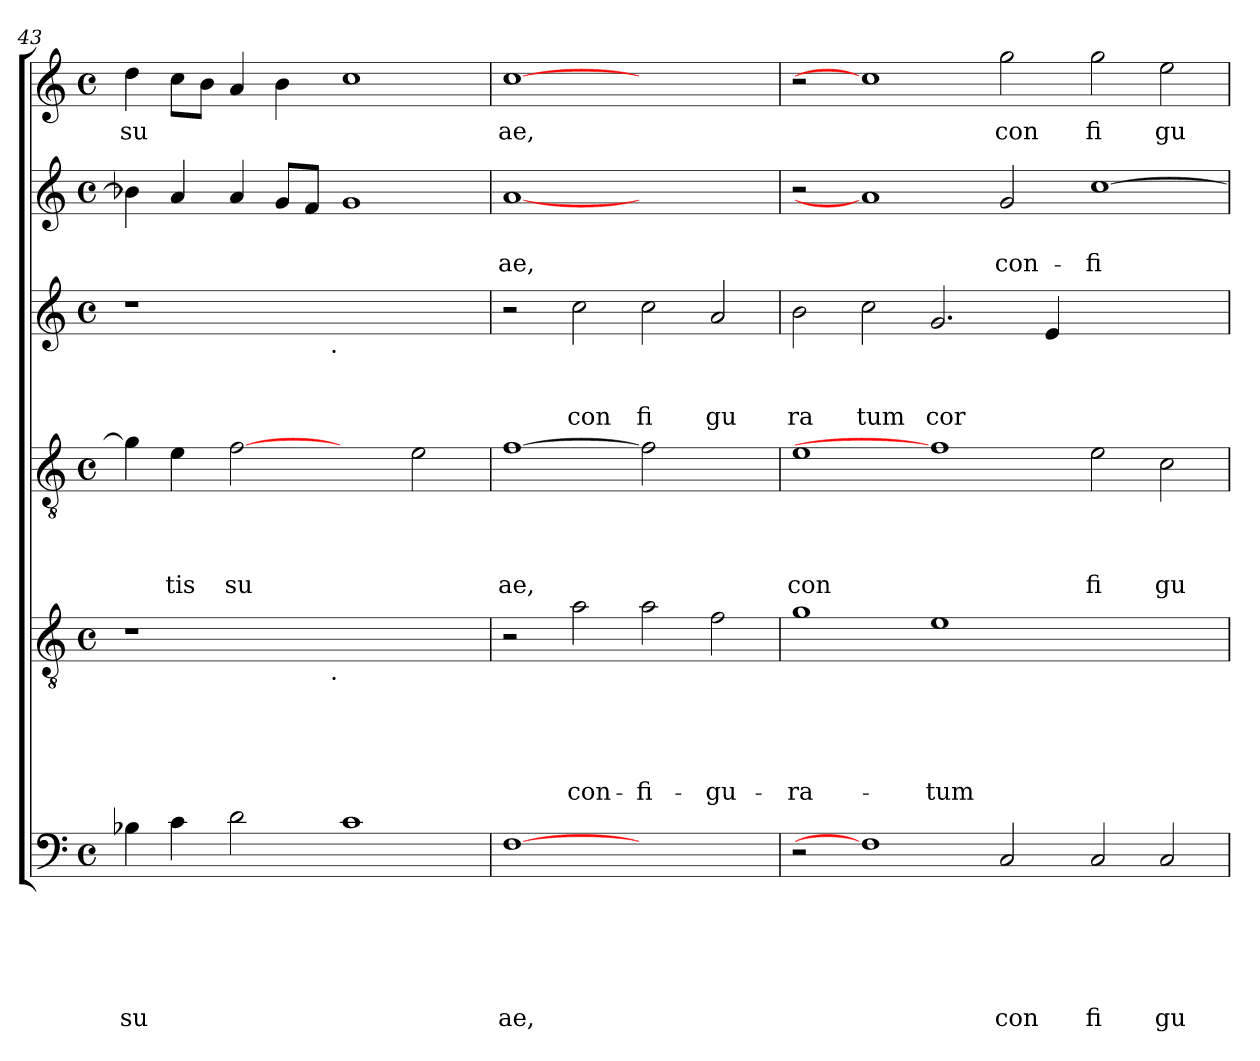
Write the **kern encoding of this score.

**kern	**text	**text	**text	**text	**text	**text	**kern	**text	**text	**text	**text	**text	**kern	**text	**text	**text	**text	**kern	**text	**text	**text	**kern	**text	**text	**kern	**text
*part6	*part6	*part6	*part6	*part6	*part6	*part6	*part5	*part5	*part5	*part5	*part5	*part5	*part4	*part4	*part4	*part4	*part4	*part3	*part3	*part3	*part3	*part2	*part2	*part2	*part1	*part1
*staff6	*staff6	*staff6	*staff6	*staff6	*staff6	*staff6	*staff5	*staff5	*staff5	*staff5	*staff5	*staff5	*staff4	*staff4	*staff4	*staff4	*staff4	*staff3	*staff3	*staff3	*staff3	*staff2	*staff2	*staff2	*staff1	*staff1
!!LO:PB:g=z
*clefF4	*	*	*	*	*	*	*clefGv2	*	*	*	*	*	*clefGv2	*	*	*	*	*clefG2	*	*	*	*clefG2	*	*	*clefG2	*
*k[]	*	*	*	*	*	*	*k[]	*	*	*	*	*	*k[]	*	*	*	*	*k[]	*	*	*	*k[]	*	*	*k[]	*
*C:	*	*	*	*	*	*	*C:	*	*	*	*	*	*C:	*	*	*	*	*C:	*	*	*	*C:	*	*	*C:	*
*M4/4	*	*	*	*	*	*	*M4/4	*	*	*	*	*	*M4/4	*	*	*	*	*M4/4	*	*	*	*M4/4	*	*	*M4/4	*
*met(c)	*	*	*	*	*	*	*met(c)	*	*	*	*	*	*met(c)	*	*	*	*	*met(c)	*	*	*	*met(c)	*	*	*met(c)	*
=43	=43	=43	=43	=43	=43	=43	=43	=43	=43	=43	=43	=43	=43	=43	=43	=43	=43	=43	=43	=43	=43	=43	=43	=43	=43	=43
!	!	!	!	!	!	!LO:LY:b	!	!	!	!	!	!	!	!	!	!	!	!	!	!	!	!	!	!	!	!LO:LY:b
*	*	*	*	*	*	*	*^	*	*	*	*	*	*	*	*	*	*	*^	*	*	*	*	*	*	*	*
4B-X\	.	.	.	.	.	su	1r	2ryy	.	.	.	.	.	4g\]	.	.	.	.	1r	2ryy	.	.	.	4b-X\]	.	.	4dd\	su
!	!	!	!	!	!	!	!	!	!	!	!	!	!	!	!	!	!	!LO:LY:b	!	!	!	!	!	!	!	!	!	!
4c\	.	.	.	.	.	.	.	.	.	.	.	.	.	4e\	.	.	.	tis	.	.	.	.	.	4a/	.	.	8cc\L	.
.	.	.	.	.	.	.	.	.	.	.	.	.	.	.	.	.	.	.	.	.	.	.	.	.	.	.	8b\J	.
!	!	!	!	!	!	!	!	!	!	!	!	!	!	!	!	!	!	!LO:LY:b	!	!	!	!	!	!	!	!	!	!
2d\	.	.	.	.	.	.	.	4...ryy	.	.	.	.	.	[2f	.	.	.	su	.	4...ryy	.	.	.	4a/	.	.	4a/	.
.	.	.	.	.	.	.	.	.	.	.	.	.	.	.	.	.	.	.	.	.	.	.	.	8g/L	.	.	4b\	.
.	.	.	.	.	.	.	.	.	.	.	.	.	.	.	.	.	.	.	.	.	.	.	.	8f/J	.	.	.	.
!	!	!	!	!	!	!	!	!	!	!	!	!	!	!	!	!	!	!	!	!LO:TX:b:t=.	!	!	!	!	!	!	!	!
!	!	!	!	!	!	!	!	!LO:TX:b:t=.	!	!	!	!	!	!	!	!	!	!	!	!	!	!	!	!	!	!	!	!
.	.	.	.	.	.	.	.	1ryy	.	.	.	.	.	.	.	.	.	.	.	1ryy	.	.	.	.	.	.	.	.
1c	.	.	.	.	.	.	1ryy	.	.	.	.	.	.	2ryy	.	.	.	.	1ryy	.	.	.	.	1g	.	.	1cc	.
.	.	.	.	.	.	.	.	.	.	.	.	.	.	2e\	.	.	.	.	.	.	.	.	.	.	.	.	.	.
.	.	.	.	.	.	.	.	32ryy	.	.	.	.	.	.	.	.	.	.	.	32ryy	.	.	.	.	.	.	.	.
=44	=44	=44	=44	=44	=44	=44	=44	=44	=44	=44	=44	=44	=44	=44	=44	=44	=44	=44	=44	=44	=44	=44	=44	=44	=44	=44	=44	=44
!	!	!	!	!	!	!LO:LY:b	!	!	!	!	!	!	!	!	!	!	!	!LO:LY:b	!	!	!	!	!	!	!	!LO:LY:b	!	!LO:LY:b
*	*	*	*	*	*	*	*v	*v	*	*	*	*	*	*	*	*	*	*	*v	*v	*	*	*	*	*	*	*	*
[1F	.	.	.	.	.	ae,	2r	.	.	.	.	.	[1f	.	.	.	ae,	2r	.	.	.	[1a	.	-ae,	[1cc	ae,
!	!	!	!	!	!	!	!	!	!	!	!	!LO:LY:b	!	!	!	!	!	!	!	!	!LO:LY:b	!	!	!	!	!
.	.	.	.	.	.	.	2a\	.	.	.	.	con-	.	.	.	.	.	2cc\	.	.	con	.	.	.	.	.
!	!	!	!	!	!	!	!	!	!	!	!	!LO:LY:b	!	!	!	!	!	!	!	!	!LO:LY:b	!	!	!	!	!
1ryy	.	.	.	.	.	.	2a\	.	.	.	.	-fi-	2f]	.	.	.	.	2cc\	.	.	fi	1ryy	.	.	1ryy	.
!	!	!	!	!	!	!	!	!	!	!	!	!LO:LY:b	!	!	!	!	!	!	!	!	!LO:LY:b	!	!	!	!	!
.	.	.	.	.	.	.	2f\	.	.	.	.	-gu-	2ryy	.	.	.	.	2a/	.	.	gu	.	.	.	.	.
=45	=45	=45	=45	=45	=45	=45	=45	=45	=45	=45	=45	=45	=45	=45	=45	=45	=45	=45	=45	=45	=45	=45	=45	=45	=45	=45
!	!	!	!	!	!	!	!	!	!	!	!	!LO:LY:b	!	!	!	!	!LO:LY:b	!	!	!	!LO:LY:b	!	!	!	!	!
2r	.	.	.	.	.	.	1g	.	.	.	.	-ra-	1e	.	.	.	con	2b\	.	.	ra	2r	.	.	2r	.
!	!	!	!	!	!	!	!	!	!	!	!	!	!	!	!	!	!	!	!	!	!LO:LY:b	!	!	!	!	!
1F]	.	.	.	.	.	.	.	.	.	.	.	.	.	.	.	.	.	2cc\	.	.	tum	1a]	.	.	1cc]	.
!	!	!	!	!	!	!	!	!	!	!	!	!LO:LY:b	!	!	!	!	!	!	!	!	!LO:LY:b	!	!	!	!	!
.	.	.	.	.	.	.	1e	.	.	.	.	-tum	1f]	.	.	.	.	2.g/	.	.	cor	.	.	.	.	.
!	!	!	!	!	!	!LO:LY:b	!	!	!	!	!	!	!	!	!	!	!	!	!	!	!	!	!	!LO:LY:b	!	!LO:LY:b
2C/	.	.	.	.	.	con	.	.	.	.	.	.	.	.	.	.	.	.	.	.	.	2g/	.	con-	2gg\	con
.	.	.	.	.	.	.	.	.	.	.	.	.	.	.	.	.	.	4e/	.	.	.	.	.	.	.	.
!	!	!	!	!	!	!LO:LY:b	!	!	!	!	!	!	!	!	!	!	!LO:LY:b	!	!	!	!	!	!	!LO:LY:b	!	!LO:LY:b
2C/	.	.	.	.	.	fi	1ryy	.	.	.	.	.	2e\	.	.	.	fi	1ryy	.	.	.	[>1cc	.	-fi-	2gg\	fi
!	!	!	!	!	!	!LO:LY:b	!	!	!	!	!	!	!	!	!	!	!LO:LY:b	!	!	!	!	!	!	!	!	!LO:LY:b
2C/	.	.	.	.	.	gu	.	.	.	.	.	.	2c\	.	.	.	gu	.	.	.	.	.	.	.	2ee\	gu
=	=	=	=	=	=	=	=	=	=	=	=	=	=	=	=	=	=	=	=	=	=	=	=	=	=	=
*-	*-	*-	*-	*-	*-	*-	*-	*-	*-	*-	*-	*-	*-	*-	*-	*-	*-	*-	*-	*-	*-	*-	*-	*-	*-	*-
